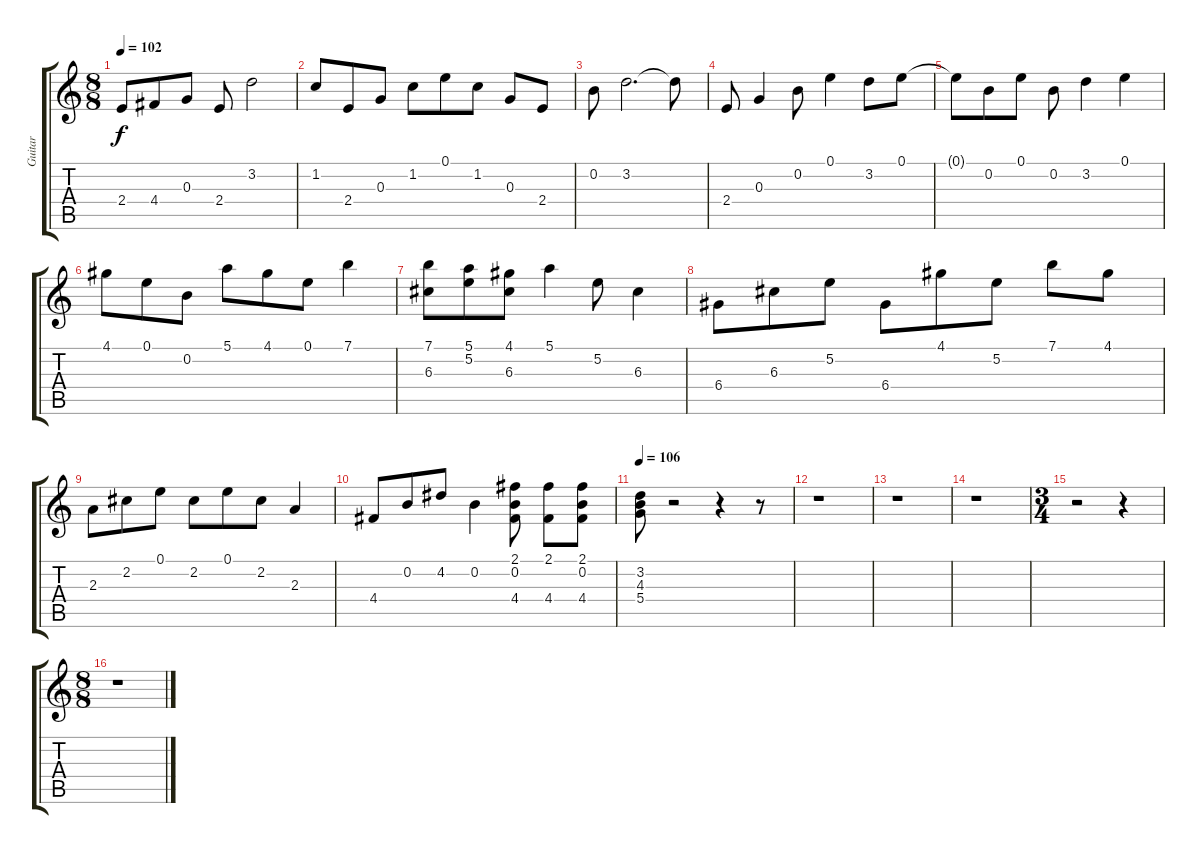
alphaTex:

\track ("Guitar" "Guitar") {instrument electricguitarjazz}
\staff {score tabs}
\tuning (E4 B3 G3 D3 A2 E2) {hide}
\ts (8 8)
\tempo 102
\clef g2
\ks c
2.4.8{dy f} 4.4.8 0.3.8 2.4.8 3.2.2 |
1.2.8 2.4.8 0.3.8 1.2.8 0.1.8 1.2.8 0.3.8 2.4.8 |
0.2.8 3.2.2{d} 3.2{t}.8 |
2.4.8 0.3.4 0.2.8 0.1.4 3.2.8 0.1.8 |
0.1{t}.8 0.2.8 0.1.8 0.2.8 3.2.4 0.1.4 |
4.1.8 0.1.8 0.2.8 5.1.8 4.1.8 0.1.8 7.1.4 |
(7.1 6.3).8 (5.1 5.2).8 (4.1 6.3).8 5.1.4 5.2.8 6.3.4 |
6.4.8 6.3.8 5.2.8 6.4.8 4.1.8 5.2.8 7.1.8 4.1.8 |
2.3.8 2.2.8 0.1.8 2.2.8 0.1.8 2.2.8 2.3.4 |
4.4.8 0.2.8 4.2.8 0.2.4 (2.1 0.2 4.4).8 (2.1 4.4).8 (2.1 0.2 4.4).8 |
\tempo 106
(3.2 4.3 5.4).8 r.2 r.4 r.8 |
r.1 |
r.1 |
r.1 |
\ts (3 4)
r.2 r.4 |
\ts (8 8)
r.1
